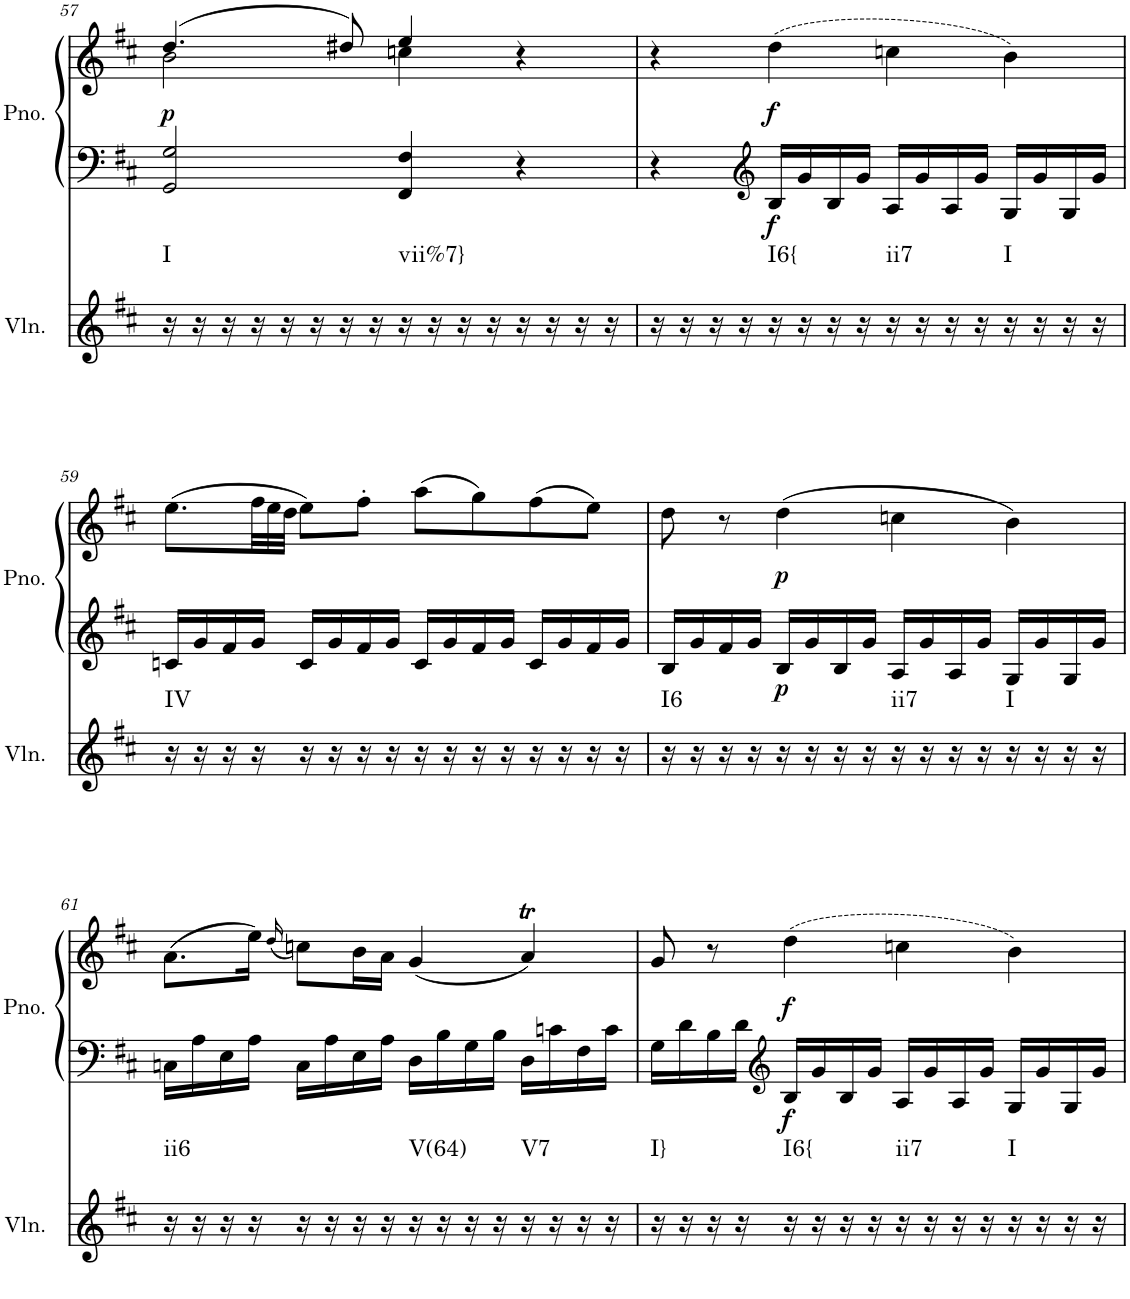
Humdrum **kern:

**kern	**harte	**kern	**kern	**dynam
*part2	*part2	*part1	*part1	*part1
*staff3	*	*staff2	*staff1	*staff1/2
*I"Violin	*	*I"Piano, Piano right	*	*
*I'Vln.	*	*I'Pno.	*	*
!!LO:PB:g=z
*clefG2	*	*clefF4	*clefG2	*
*k[f#c#]	*	*k[f#c#]	*k[f#c#]	*
*M4/4	*	*M4/4	*M4/4	*
*met(c)	*	*met(c)	*met(c)	*
=57	=57	=57	=57	=57
*	*	*	*^	*
!	!LO:H:kt=I	!	!	!	!LO:DY:b
16r	N	2GG/ 2G/	(4.dd/	2b\	p
16r	.	.	.	.	.
16r	.	.	.	.	.
16r	.	.	.	.	.
16r	.	.	.	.	.
16r	.	.	.	.	.
16r	.	.	8dd#X/)	.	.
16r	.	.	.	.	.
!	!LO:H:kt=vii%7}	!	!	!	!
16r	N	4FF#/ 4F#/	4ee/	4ccn\	.
16r	.	.	.	.	.
16r	.	.	.	.	.
16r	.	.	.	.	.
16r	.	4r	4r	4ryy	.
16r	.	.	.	.	.
16r	.	.	.	.	.
16r	.	.	.	.	.
*	*	*	*v	*v	*
=58	=58	=58	=58	=58
16r	.	4r	4r	.
16r	.	.	.	.
16r	.	.	.	.
16r	.	.	.	.
*	*	*clefG2	*	*
!	!	!	!	!LO:DY:b=2
!	!LO:H:kt=I6{	!	!	!LO:DY:n=1:b
16r	N	16B/LL	(4dd\	f f
16r	.	16g/	.	.
16r	.	16B/	.	.
16r	.	16g/JJ	.	.
!	!LO:H:kt=ii7	!	!	!
16r	N	16A/LL	4ccn\	.
16r	.	16g/	.	.
16r	.	16A/	.	.
16r	.	16g/JJ	.	.
!	!LO:H:kt=I	!	!	!
16r	N	16G/LL	4b\)	.
16r	.	16g/	.	.
16r	.	16G/	.	.
16r	.	16g/JJ	.	.
!!LO:LB:g=z
=59	=59	=59	=59	=59
!	!LO:H:kt=IV	!	!	!
16r	N	16cn/LL	(8.ee\L	.
16r	.	16g/	.	.
16r	.	16f#/	.	.
*	*	*	*Xbrackettup	*
16r	.	16g/JJ	48ff#\LL	.
.	.	.	48ee\	.
.	.	.	48dd\JJJ	.
16r	.	16c/LL	8ee\L)	.
16r	.	16g/	.	.
16r	.	16f#/	8ff#'\J	.
16r	.	16g/JJ	.	.
16r	.	16c/LL	(8aa\L	.
16r	.	16g/	.	.
16r	.	16f#/	8gg\)	.
16r	.	16g/JJ	.	.
16r	.	16c/LL	(8ff#\	.
16r	.	16g/	.	.
16r	.	16f#/	8ee\J)	.
16r	.	16g/JJ	.	.
=60	=60	=60	=60	=60
!	!LO:H:kt=I6	!	!	!
16r	N	16B/LL	8dd\	.
16r	.	16g/	.	.
16r	.	16f#/	8r	.
16r	.	16g/JJ	.	.
!	!	!	!	!LO:DY:b=2
!	!	!	!	!LO:DY:n=1:b
16r	.	16B/LL	(4dd\	p p
16r	.	16g/	.	.
16r	.	16B/	.	.
16r	.	16g/JJ	.	.
!	!LO:H:kt=ii7	!	!	!
16r	N	16A/LL	4ccn\	.
16r	.	16g/	.	.
16r	.	16A/	.	.
16r	.	16g/JJ	.	.
!	!LO:H:kt=I	!	!	!
16r	N	16G/LL	4b\)	.
16r	.	16g/	.	.
16r	.	16G/	.	.
16r	.	16g/JJ	.	.
!!LO:LB:g=z
=61	=61	=61	=61	=61
!	!LO:H:kt=ii6	!	!	!
16r	N	16Cn\LL	(8.a\L	.
16r	.	16A\	.	.
16r	.	16E\	.	.
16r	.	16A\JJ	16ee\Jk)	.
.	.	.	(16qdd/	.
16r	.	16C\LL	8ccn\L)	.
16r	.	16A\	.	.
16r	.	16E\	16b\L	.
16r	.	16A\JJ	16a\JJ	.
!	!LO:H:kt=V(64)	!	!	!
16r	N	16D\LL	(4g/	.
16r	.	16B\	.	.
16r	.	16G\	.	.
16r	.	16B\JJ	.	.
!	!LO:H:kt=V7	!	!	!
16r	N	16D\LL	4aT/)	.
16r	.	16cn\	.	.
16r	.	16F#\	.	.
16r	.	16c\JJ	.	.
=62	=62	=62	=62	=62
!	!LO:H:kt=I}	!	!	!
16r	N	16G\LL	8g/	.
16r	.	16d\	.	.
16r	.	16B\	8r	.
16r	.	16d\JJ	.	.
*	*	*clefG2	*	*
!	!	!	!	!LO:DY:b=2
!	!LO:H:kt=I6{	!	!	!LO:DY:n=1:b
16r	N	16B/LL	(4dd\	f f
16r	.	16g/	.	.
16r	.	16B/	.	.
16r	.	16g/JJ	.	.
!	!LO:H:kt=ii7	!	!	!
16r	N	16A/LL	4ccn\	.
16r	.	16g/	.	.
16r	.	16A/	.	.
16r	.	16g/JJ	.	.
!	!LO:H:kt=I	!	!	!
16r	N	16G/LL	4b\)	.
16r	.	16g/	.	.
16r	.	16G/	.	.
16r	.	16g/JJ	.	.
=	=	=	=	=
*-	*-	*-	*-	*-
